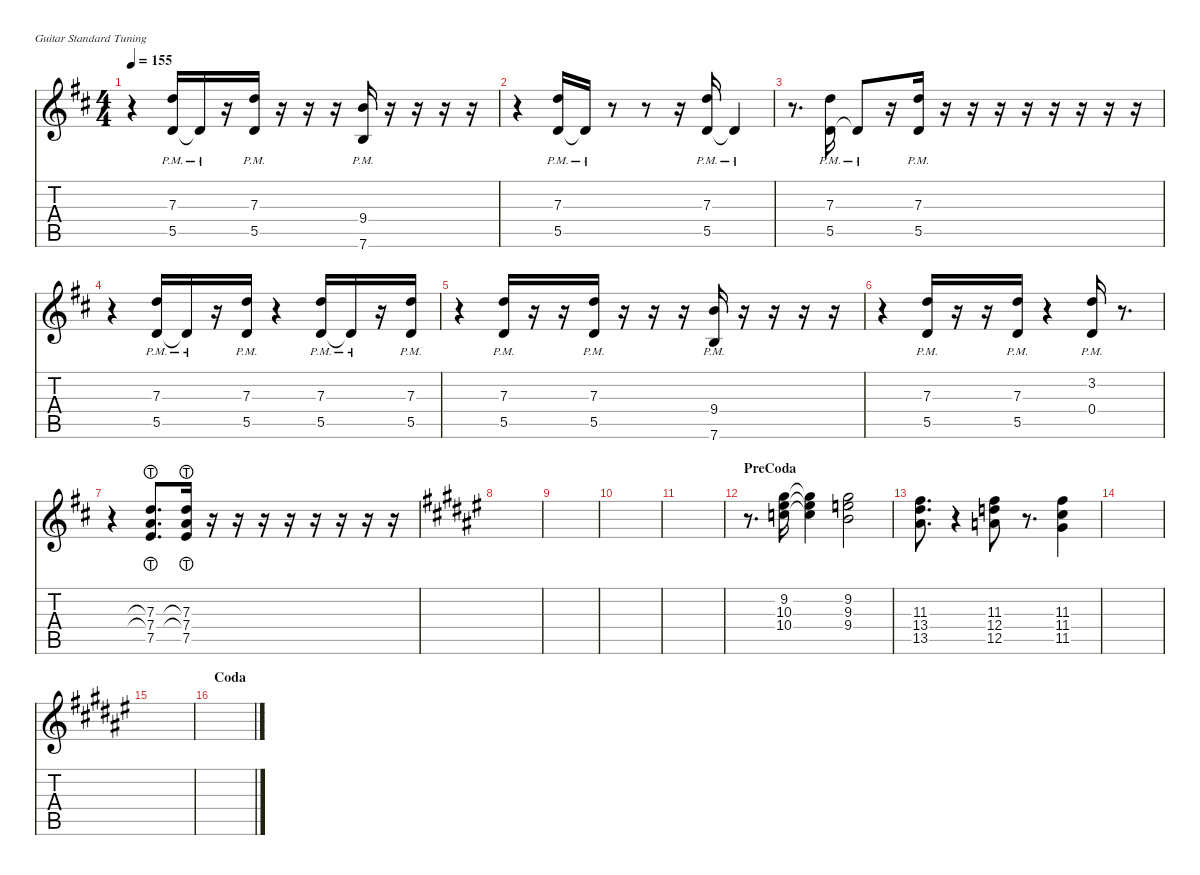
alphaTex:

\hideDynamics
\bracketExtendMode nobrackets
\singleTrackTrackNamePolicy hidden
\multiTrackTrackNamePolicy hidden
\otherSystemsTrackNameOrientation horizontal
\track ("LGuitar" "E-Gt") {defaultSystemsLayout 8 instrument electricguitarclean}
\staff {score tabs}
\tuning (E4 B3 G3 D3 A2 E2)
\ts (4 4)
\tempo 155
\clef g2
\ks d
r.4{dy mf beam Down} (7.3{pm acc forcenatural} 5.5{pm acc forcenatural}).16{beam Up} 5.5{pm t acc forcenatural}.16{beam Up} r.16{beam Up} (7.3{pm acc forcenatural} 5.5{pm acc forcenatural}).16{beam Up} r.16{beam Up} r.16{beam Up} r.16{beam Up} (9.4{pm acc forcenatural} 7.6{pm acc forcenatural}).16{beam Up} r.16{beam Up} r.16{beam Up} r.16{beam Up} r.16{beam Up} |
r.4{beam Down} (7.3{pm acc forcenatural} 5.5{pm acc forcenatural}).16{beam Up} 5.5{pm t acc forcenatural}.16{beam Up} r.8{beam Up} r.8{beam Up} r.16{beam Up} (7.3{pm acc forcenatural} 5.5{pm acc forcenatural}).16{beam Up} 5.5{pm t acc forcenatural}.4{beam Up} |
r.8{d beam Down} (7.3{pm acc forcenatural} 5.5{pm acc forcenatural}).16{beam Up} 5.5{pm t acc forcenatural}.8{beam Up} r.16{beam Up} (7.3{pm acc forcenatural} 5.5{pm acc forcenatural}).16{dy f beam Up} r.16{beam Up} r.16{beam Up} r.16{beam Up} r.16{beam Up} r.16{beam Up} r.16{beam Up} r.16{beam Up} r.16{beam Up} |
r.4{beam Down} (7.3{pm acc forcenatural} 5.5{pm acc forcenatural}).16{dy mf beam Up} 5.5{pm t acc forcenatural}.16{beam Up} r.16{beam Up} (7.3{pm acc forcenatural} 5.5{pm acc forcenatural}).16{beam Up} r.4{beam Up} (7.3{pm acc forcenatural} 5.5{pm acc forcenatural}).16{beam Up} 5.5{pm t acc forcenatural}.16{beam Up} r.16{beam Up} (7.3{pm acc forcenatural} 5.5{pm acc forcenatural}).16{beam Up} |
r.4{beam Down} (7.3{pm acc forcenatural} 5.5{pm acc forcenatural}).16{beam Up} r.16{beam Up} r.16{beam Up} (7.3{pm acc forcenatural} 5.5{pm acc forcenatural}).16{beam Up} r.16{beam Up} r.16{beam Up} r.16{beam Up} (9.4{pm acc forcenatural} 7.6{pm acc forcenatural}).16{beam Up} r.16{beam Up} r.16{beam Up} r.16{beam Up} r.16{beam Up} |
r.4{beam Down} (7.3{pm acc forcenatural} 5.5{pm acc forcenatural}).16{beam Up} r.16{beam Up} r.16{beam Up} (7.3{pm acc forcenatural} 5.5{pm acc forcenatural}).16{beam Up} r.4{beam Up} (0.4{pm acc forcenatural} 3.2{pm acc forcenatural}).16{dy f beam Up} r.8{d beam Up} |
r.4{beam Down} (7.3{lht acc forcenatural} 7.5{acc forcenatural} 7.4{lht acc forcenatural}).8{d dy mf beam Up} (7.3{lht acc forcenatural} 7.5{acc forcenatural} 7.4{lht acc forcenatural}).16{dy f beam Up} r.16{beam Up} r.16{beam Up} r.16{beam Up} r.16{beam Up} r.16{beam Up} r.16{beam Up} r.16{beam Up} r.16{beam Up} |
\ks f#
|
|
|
|
\section ("" "PreCoda")
r.8{d beam Down} (10.4{acc forcenatural} 10.3{acc #} 9.2{acc #}).16{dy mf beam Down} (10.4{t acc forcenatural} 10.3{t acc #} 9.2{t acc #}).4{beam Down} (9.4{acc forcenatural} 9.3{acc forcenatural} 9.2{acc #}).2{beam Down} |
(13.5{acc #} 13.4{acc #} 11.3{acc #}).8{d beam Down} r.4{beam Down} (12.5{acc forcenatural} 12.4{acc forcenatural} 11.3{acc #}).8{beam Down} r.8{d beam Down} (11.5{acc #} 11.4{acc #} 11.3{acc #}).4{beam Down} |
|
|
\section ("" "Coda")
